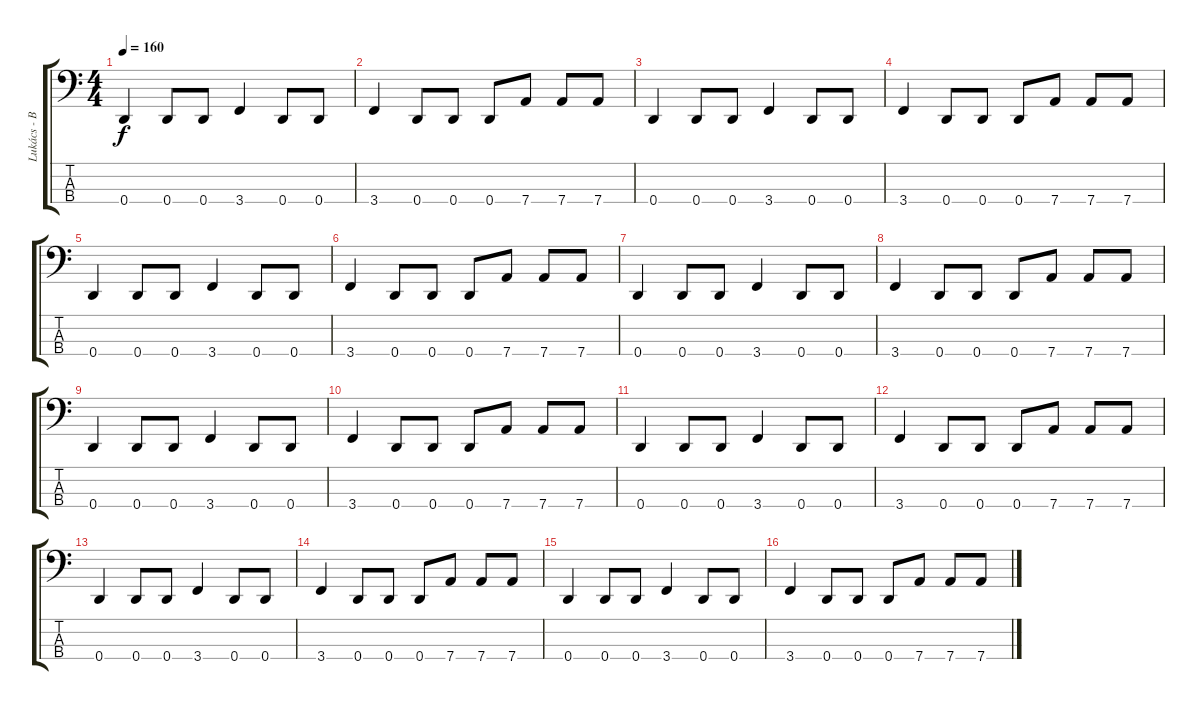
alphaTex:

\track ("Lukács - Basszus" "Lukács - B") {instrument electricbasspick}
\staff {score tabs}
\tuning (G2 D2 A1 D1) {hide}
\ts (4 4)
\tempo 160
\clef f4
\ks c
0.4.4{dy f} 0.4.8 0.4.8 3.4.4 0.4.8 0.4.8 |
3.4.4 0.4.8 0.4.8 0.4.8 7.4.8 7.4.8 7.4.8 |
0.4.4 0.4.8 0.4.8 3.4.4 0.4.8 0.4.8 |
3.4.4 0.4.8 0.4.8 0.4.8 7.4.8 7.4.8 7.4.8 |
0.4.4 0.4.8 0.4.8 3.4.4 0.4.8 0.4.8 |
3.4.4 0.4.8 0.4.8 0.4.8 7.4.8 7.4.8 7.4.8 |
0.4.4 0.4.8 0.4.8 3.4.4 0.4.8 0.4.8 |
3.4.4 0.4.8 0.4.8 0.4.8 7.4.8 7.4.8 7.4.8 |
0.4.4 0.4.8 0.4.8 3.4.4 0.4.8 0.4.8 |
3.4.4 0.4.8 0.4.8 0.4.8 7.4.8 7.4.8 7.4.8 |
0.4.4 0.4.8 0.4.8 3.4.4 0.4.8 0.4.8 |
3.4.4 0.4.8 0.4.8 0.4.8 7.4.8 7.4.8 7.4.8 |
0.4.4 0.4.8 0.4.8 3.4.4 0.4.8 0.4.8 |
3.4.4 0.4.8 0.4.8 0.4.8 7.4.8 7.4.8 7.4.8 |
0.4.4 0.4.8 0.4.8 3.4.4 0.4.8 0.4.8 |
3.4.4 0.4.8 0.4.8 0.4.8 7.4.8 7.4.8 7.4.8
